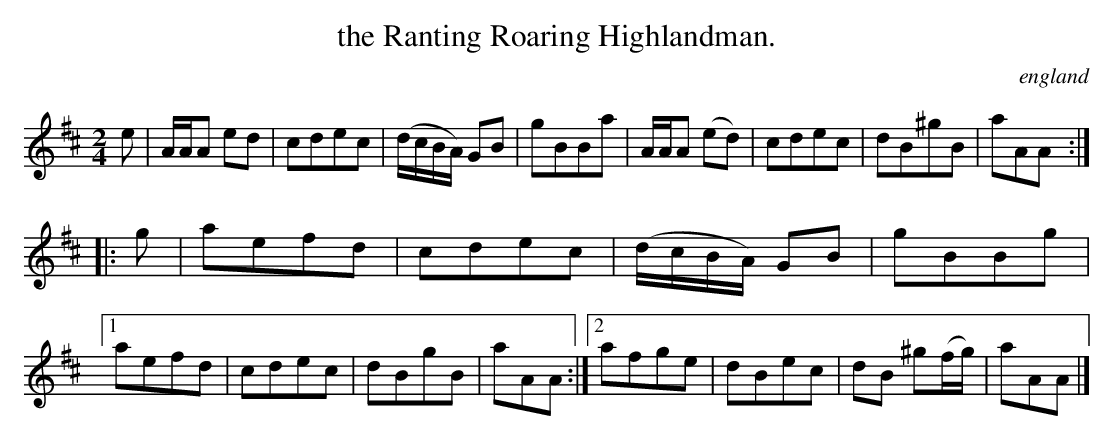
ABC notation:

X:1
T:the Ranting Roaring Highlandman.
O:england
M:2/4
L:1/8
K:AMix
e |A/A/A  ed |cdec|(d/c/B/A/) GB     |gBBa|\
A/A/A (ed)|cdec| dB^gB            |aAA::
g |aefd      |cdec|(d/c/B/A/) GB     |gBBg|
[1 aefd      |cdec| dBgB             |aAA:|\
[2 afge      |dBec| dB       ^g(f/g/)|aAA|]
